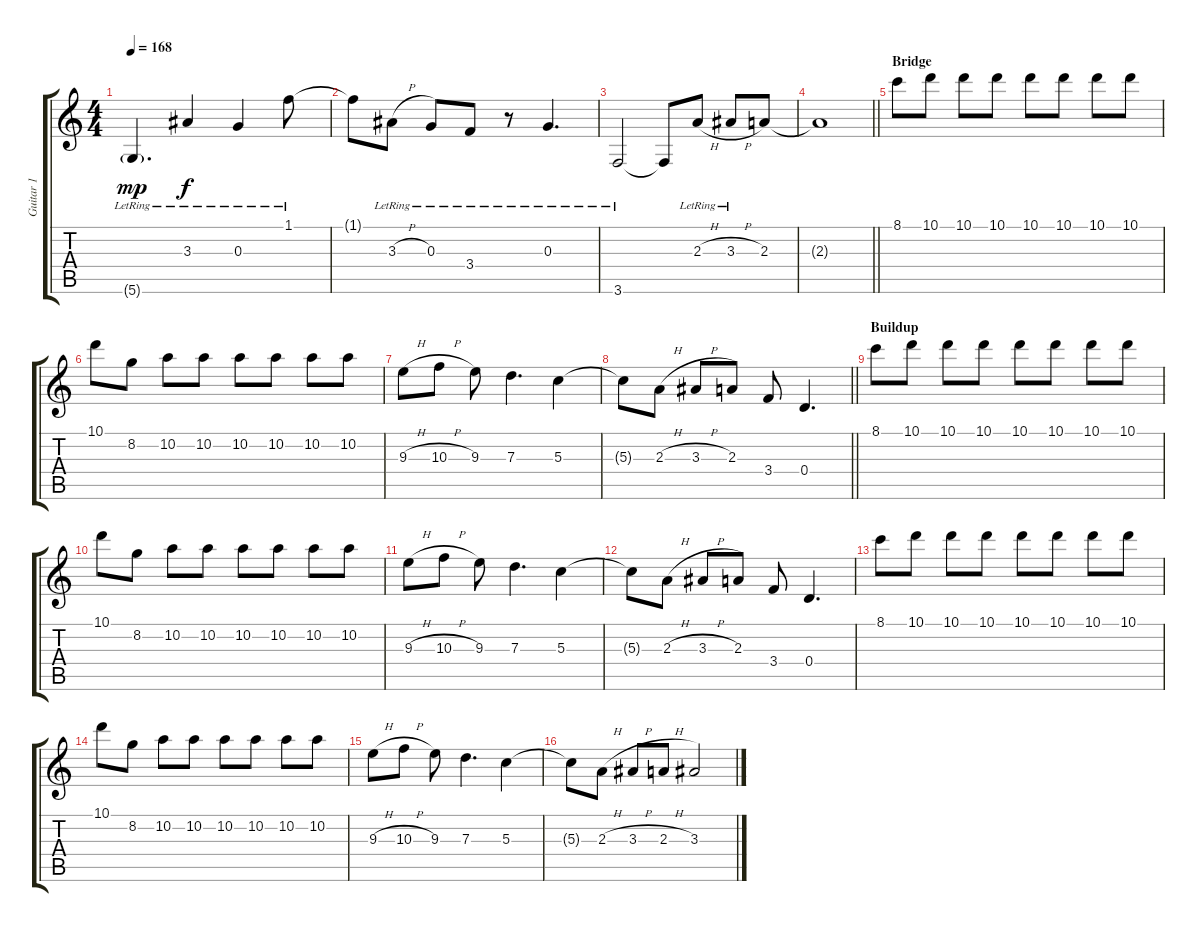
\track ("Guitar 1" "Guitar 1") {instrument distortionguitar}
\staff {score tabs}
\tuning (E4 B3 G3 D3 A2 D2) {hide}
\ts (4 4)
\tempo 168
\clef g2
\ks c
5.6{g lr}.4{d dy mp} 3.3{lr}.4{dy f} 0.3{lr}.4 1.1{lr}.8 |
1.1{t}.8 3.3{h lr}.8 0.3{lr}.8 3.4{lr}.8 r.8 0.3{lr}.4{d} |
3.6{lr}.2 3.6{t}.8 2.3{h lr}.8 3.3{h lr}.8 2.3.8 |
\barLineRight lightlight
2.3{t}.1 |
\section ("" "Bridge")
8.1.8{instrument distortionguitar} 10.1.8 10.1.8 10.1.8 10.1.8 10.1.8 10.1.8 10.1.8 |
10.1.8 8.2.8 10.2.8 10.2.8 10.2.8 10.2.8 10.2.8 10.2.8 |
9.3{h}.8 10.3{h}.8 9.3.8 7.3.4{d} 5.3.4 |
\barLineRight lightlight
5.3{t}.8 2.3{h}.8 3.3{h}.8 2.3.8 3.4.8 0.4.4{d} |
\section ("" "Buildup")
8.1.8 10.1.8 10.1.8 10.1.8 10.1.8 10.1.8 10.1.8 10.1.8 |
10.1.8 8.2.8 10.2.8 10.2.8 10.2.8 10.2.8 10.2.8 10.2.8 |
9.3{h}.8 10.3{h}.8 9.3.8 7.3.4{d} 5.3.4 |
5.3{t}.8 2.3{h}.8 3.3{h}.8 2.3.8 3.4.8 0.4.4{d} |
8.1.8 10.1.8 10.1.8 10.1.8 10.1.8 10.1.8 10.1.8 10.1.8 |
10.1.8 8.2.8 10.2.8 10.2.8 10.2.8 10.2.8 10.2.8 10.2.8 |
9.3{h}.8 10.3{h}.8 9.3.8 7.3.4{d} 5.3.4 |
5.3{t}.8 2.3{h}.8 3.3{h}.8 2.3{h}.8 3.3.2
